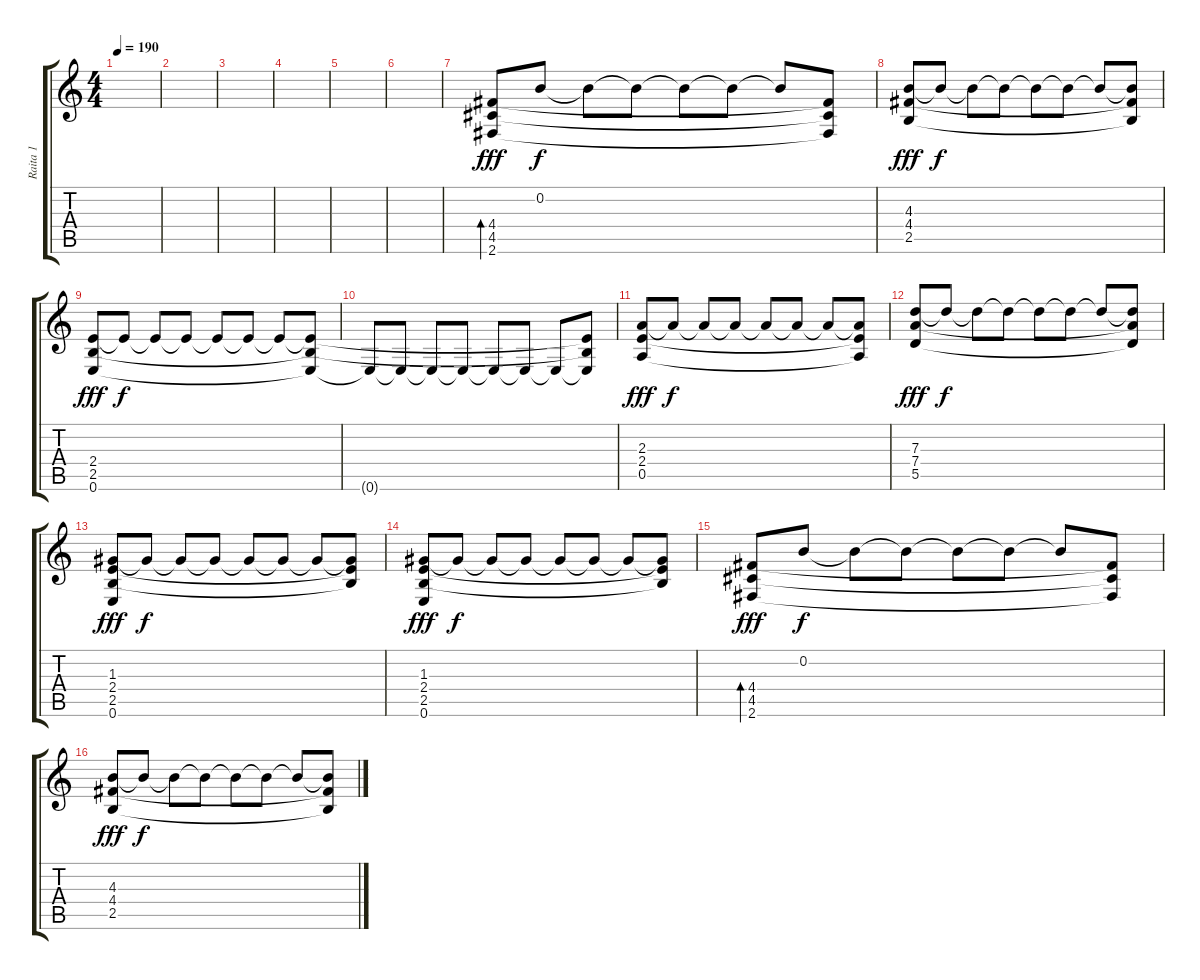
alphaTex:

\track ("Raita 1" "Raita 1") {instrument overdrivenguitar}
\staff {score tabs}
\tuning (E4 B3 G3 D3 A2 E2) {hide}
\ts (4 4)
\tempo 190
\clef g2
\ks c
|
|
|
|
|
|
(4.4 4.5 2.6).8{bd 60 dy fff} 0.2.8{dy f} 0.2{t}.8 0.2{t}.8 0.2{t}.8 0.2{t}.8 0.2{t}.8 (4.4{t} 4.5{t} 2.6{t}).8 |
(4.3 4.4 2.5).8{dy fff} 4.3{t}.8{dy f} 4.3{t}.8 4.3{t}.8 4.3{t}.8 4.3{t}.8 4.3{t}.8 (4.3{t} 4.4{t} 2.5{t}).8 |
(2.4 2.5 0.6).8{dy fff} 2.4{t}.8{dy f} 2.4{t}.8 2.4{t}.8 2.4{t}.8 2.4{t}.8 2.4{t}.8 (2.4{t} 2.5{t} 0.6{t}).8 |
0.6{t}.8 0.6{t}.8 0.6{t}.8 0.6{t}.8 0.6{t}.8 0.6{t}.8 0.6{t}.8 (2.4{t} 2.5{t} 0.6{t}).8 |
(2.3 2.4 0.5).8{dy fff} 2.3{t}.8{dy f} 2.3{t}.8 2.3{t}.8 2.3{t}.8 2.3{t}.8 2.3{t}.8 (2.3{t} 2.4{t} 0.5{t}).8 |
(7.3 7.4 5.5).8{dy fff} 7.3{t}.8{dy f} 7.3{t}.8 7.3{t}.8 7.3{t}.8 7.3{t}.8 7.3{t}.8 (7.3{t} 7.4{t} 5.5{t}).8 |
(1.3 2.4 2.5 0.6).8{dy fff} 1.3{t}.8{dy f} 1.3{t}.8 1.3{t}.8 1.3{t}.8 1.3{t}.8 1.3{t}.8 (1.3{t} 2.4{t} 2.5{t}).8 |
(1.3 2.4 2.5 0.6).8{dy fff} 1.3{t}.8{dy f} 1.3{t}.8 1.3{t}.8 1.3{t}.8 1.3{t}.8 1.3{t}.8 (1.3{t} 2.4{t} 2.5{t}).8 |
(4.4 4.5 2.6).8{bd 60 dy fff} 0.2.8{dy f} 0.2{t}.8 0.2{t}.8 0.2{t}.8 0.2{t}.8 0.2{t}.8 (4.4{t} 4.5{t} 2.6{t}).8 |
(4.3 4.4 2.5).8{dy fff} 4.3{t}.8{dy f} 4.3{t}.8 4.3{t}.8 4.3{t}.8 4.3{t}.8 4.3{t}.8 (4.3{t} 4.4{t} 2.5{t}).8
